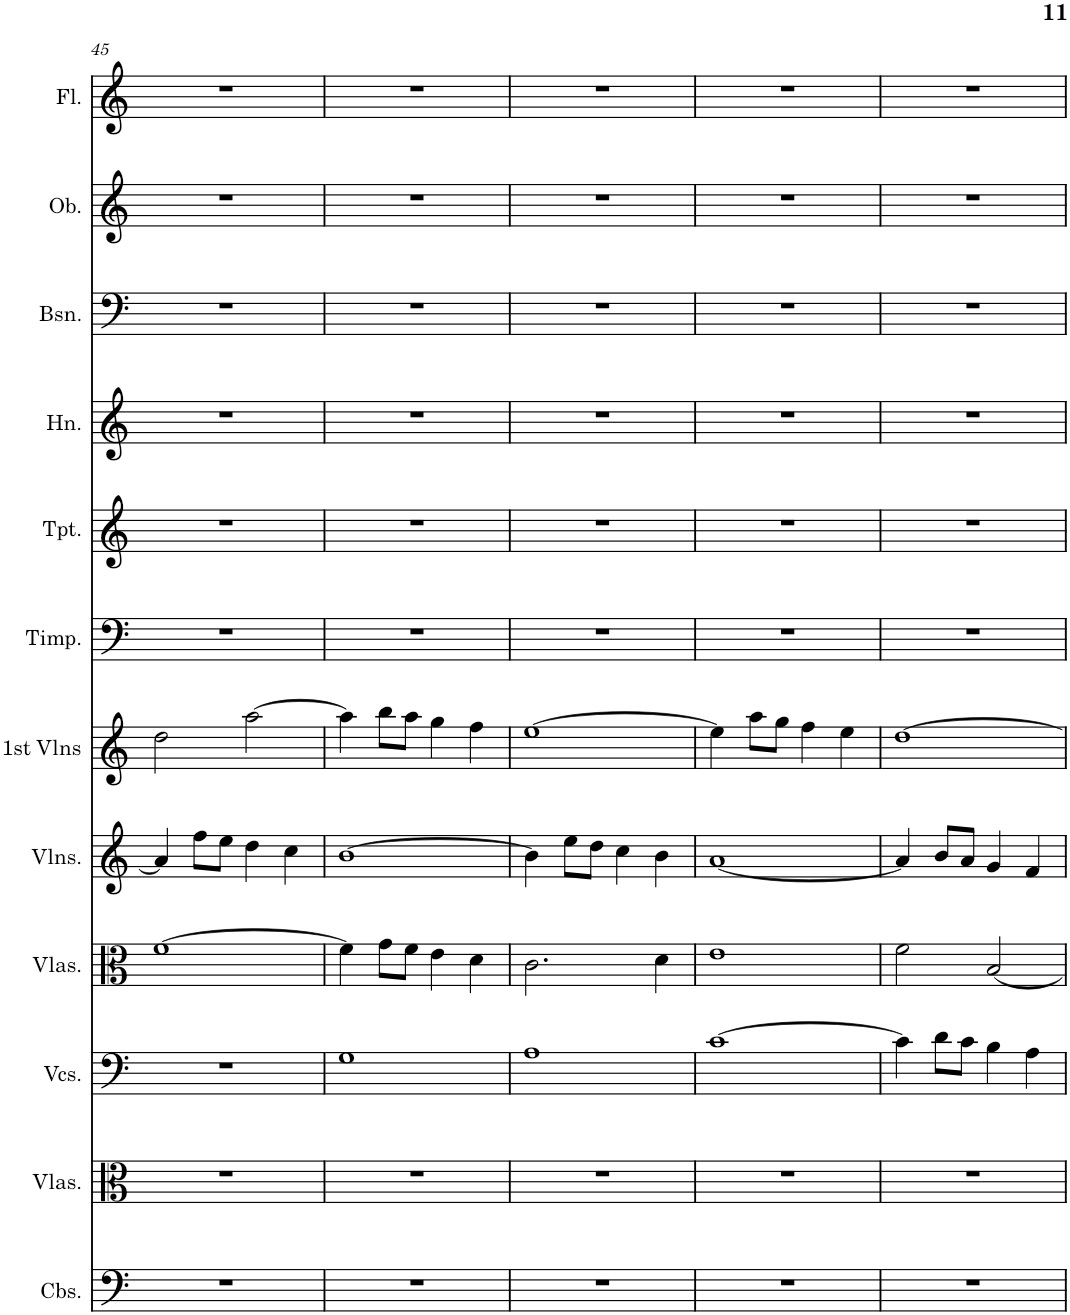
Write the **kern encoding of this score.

**kern	**kern	**kern	**kern	**kern	**kern	**kern	**kern	**kern	**kern	**kern	**kern
*part12	*part11	*part10	*part9	*part8	*part7	*part6	*part5	*part4	*part3	*part2	*part1
*staff12	*staff11	*staff10	*staff9	*staff8	*staff7	*staff6	*staff5	*staff4	*staff3	*staff2	*staff1
*I"Contrabasses	*I"Violas, Cello (tenor clef)	*I"Violoncellos	*I"Violas	*I"Violins	*I"1st Violins	*I"Timpani	*I"Trumpet	*I"Horn	*I"Bassoon	*I"Oboe	*I"Flute
*I'Cbs.	*I'Vlas.	*I'Vcs.	*I'Vlas.	*I'Vlns.	*I'1st Vlns	*I'Timp.	*I'Tpt.	*I'Hn.	*I'Bsn.	*I'Ob.	*I'Fl.
!!LO:PB:g=z
*clefF4	*clefC3	*clefF4	*clefC3	*clefG2	*clefG2	*clefF4	*clefG2	*clefG2	*clefF4	*clefG2	*clefG2
*Trd7c12	*	*	*	*	*	*	*Trd1c2	*Trd4c7	*	*	*
*k[]	*k[]	*k[]	*k[]	*k[]	*k[]	*k[]	*k[]	*k[]	*k[]	*k[]	*k[]
*M4/4	*M4/4	*M4/4	*M4/4	*M4/4	*M4/4	*M4/4	*M4/4	*M4/4	*M4/4	*M4/4	*M4/4
=45	=45	=45	=45	=45	=45	=45	=45	=45	=45	=45	=45
1r	1r	1r	[1f	4a/]	2dd\	1r	1r	1r	1r	1r	1r
.	.	.	.	8ff\L	.	.	.	.	.	.	.
.	.	.	.	8ee\J	.	.	.	.	.	.	.
.	.	.	.	4dd\	[2aa\	.	.	.	.	.	.
.	.	.	.	4cc\	.	.	.	.	.	.	.
=46	=46	=46	=46	=46	=46	=46	=46	=46	=46	=46	=46
1r	1r	1G	4f\]	[1b	4aa\]	1r	1r	1r	1r	1r	1r
.	.	.	8g\L	.	8bb\L	.	.	.	.	.	.
.	.	.	8f\J	.	8aa\J	.	.	.	.	.	.
.	.	.	4e\	.	4gg\	.	.	.	.	.	.
.	.	.	4d\	.	4ff\	.	.	.	.	.	.
=47	=47	=47	=47	=47	=47	=47	=47	=47	=47	=47	=47
1r	1r	1A	2.c\	4b\]	[1ee	1r	1r	1r	1r	1r	1r
.	.	.	.	8ee\L	.	.	.	.	.	.	.
.	.	.	.	8dd\J	.	.	.	.	.	.	.
.	.	.	.	4cc\	.	.	.	.	.	.	.
.	.	.	4d\	4b\	.	.	.	.	.	.	.
=48	=48	=48	=48	=48	=48	=48	=48	=48	=48	=48	=48
1r	1r	[1c	1e	[1a	4ee\]	1r	1r	1r	1r	1r	1r
.	.	.	.	.	8aa\L	.	.	.	.	.	.
.	.	.	.	.	8gg\J	.	.	.	.	.	.
.	.	.	.	.	4ff\	.	.	.	.	.	.
.	.	.	.	.	4ee\	.	.	.	.	.	.
=49	=49	=49	=49	=49	=49	=49	=49	=49	=49	=49	=49
1r	1r	4c\]	2f\	4a/]	[1dd	1r	1r	1r	1r	1r	1r
.	.	8d\L	.	8b/L	.	.	.	.	.	.	.
.	.	8c\J	.	8a/J	.	.	.	.	.	.	.
.	.	4B\	[2B/	4g/	.	.	.	.	.	.	.
.	.	4A\	.	4f/	.	.	.	.	.	.	.
=	=	=	=	=	=	=	=	=	=	=	=
*-	*-	*-	*-	*-	*-	*-	*-	*-	*-	*-	*-
